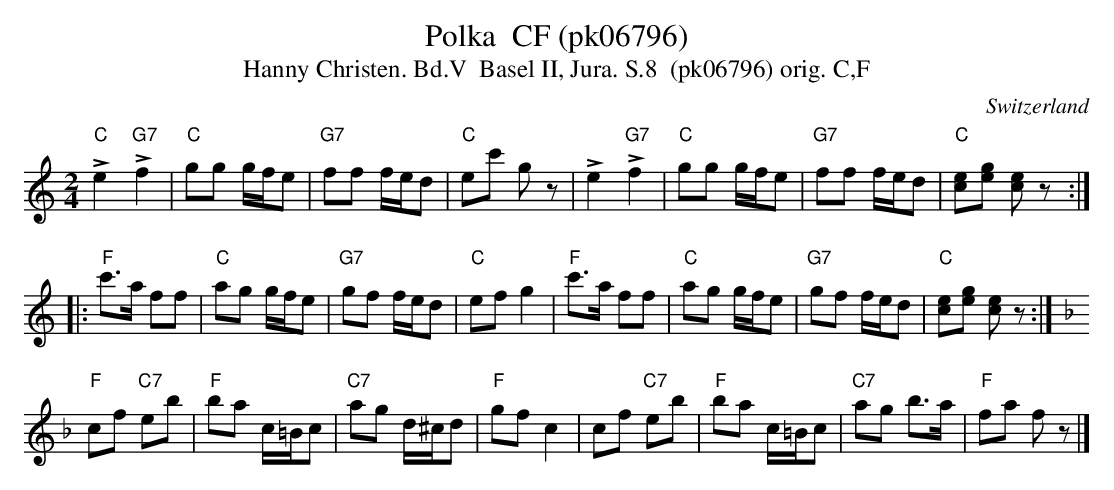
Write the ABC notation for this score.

X:1
T:Polka  CF (pk06796)
T:Hanny Christen. Bd.V  Basel II, Jura. S.8  (pk06796) orig. C,F
M:2/4
L:1/8
O:Switzerland
K:C major
!>!"C"e2!>!"G7"f2 | "C"gg g/f/e | "G7"ff f/e/d | "C"ec' gz | !>!e2!>!"G7"f2 | "C"gg g/f/e | "G7"ff f/e/d | "C"[ce][eg] [ce]z ::
"F"c'>a ff | "C"ag g/f/e | "G7"gf f/e/d | "C"efg2 | "F"c'>a ff | "C"ag g/f/e | "G7"gf f/e/d | "C"[ce][eg] [ce]z  :|  [K:F]
"F"cf "C7"eb | "F"ba c/=B/c | "C7"ag d/^c/d | "F"gfc2 | cf "C7"eb | "F"ba c/=B/c | "C7"ag b>a | "F"fa fz |]
